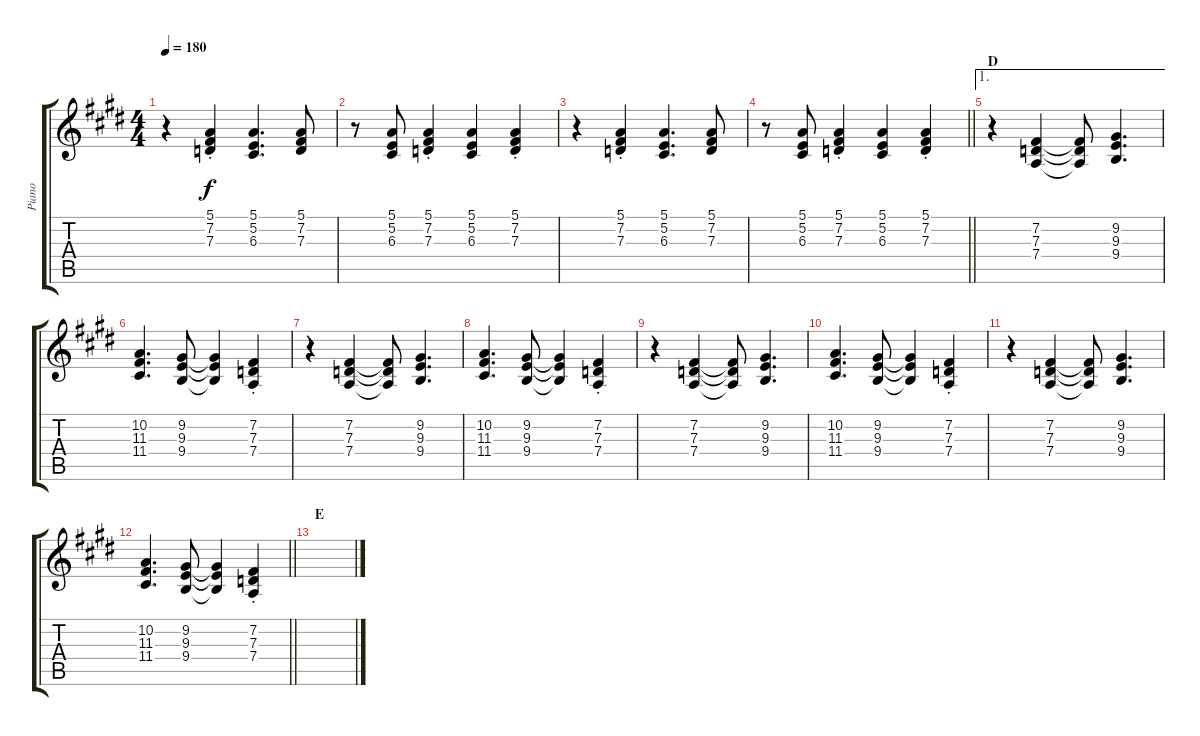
\track ("Piano" "Piano") {instrument acousticgrandpiano bank 255}
\staff {score tabs}
\tuning (E4 B3 G3 D3 A2 E2) {hide}
\ts (4 4)
\tempo 180
\clef g2
\ks e
r.4{dy f} (5.1{st} 7.2{st} 7.3{st}).4 (5.1 5.2 6.3).4{d} (5.1 7.2 7.3).8 |
r.8 (5.1 5.2 6.3).8 (5.1{st} 7.2{st} 7.3{st}).4 (5.1 5.2 6.3).4 (5.1{st} 7.2{st} 7.3{st}).4 |
r.4 (5.1{st} 7.2{st} 7.3{st}).4 (5.1 5.2 6.3).4{d} (5.1 7.2 7.3).8 |
\barLineRight lightlight
r.8 (5.1 5.2 6.3).8 (5.1{st} 7.2{st} 7.3{st}).4 (5.1 5.2 6.3).4 (5.1{st} 7.2{st} 7.3{st}).4 |
\ae 1
\section ("" "D")
r.4 (7.2 7.3 7.4).4 (7.2{t} 7.3{t} 7.4{t}).8 (9.2 9.3 9.4).4{d} |
(10.2 11.3 11.4).4{d} (9.2 9.3 9.4).8 (9.2{t} 9.3{t} 9.4{t}).4 (7.2{st} 7.3{st} 7.4{st}).4 |
r.4 (7.2 7.3 7.4).4 (7.2{t} 7.3{t} 7.4{t}).8 (9.2 9.3 9.4).4{d} |
(10.2 11.3 11.4).4{d} (9.2 9.3 9.4).8 (9.2{t} 9.3{t} 9.4{t}).4 (7.2{st} 7.3{st} 7.4{st}).4 |
r.4 (7.2 7.3 7.4).4 (7.2{t} 7.3{t} 7.4{t}).8 (9.2 9.3 9.4).4{d} |
(10.2 11.3 11.4).4{d} (9.2 9.3 9.4).8 (9.2{t} 9.3{t} 9.4{t}).4 (7.2{st} 7.3{st} 7.4{st}).4 |
r.4 (7.2 7.3 7.4).4 (7.2{t} 7.3{t} 7.4{t}).8 (9.2 9.3 9.4).4{d} |
\barLineRight lightlight
(10.2 11.3 11.4).4{d} (9.2 9.3 9.4).8 (9.2{t} 9.3{t} 9.4{t}).4 (7.2{st} 7.3{st} 7.4{st}).4 |
\section ("" "E")
